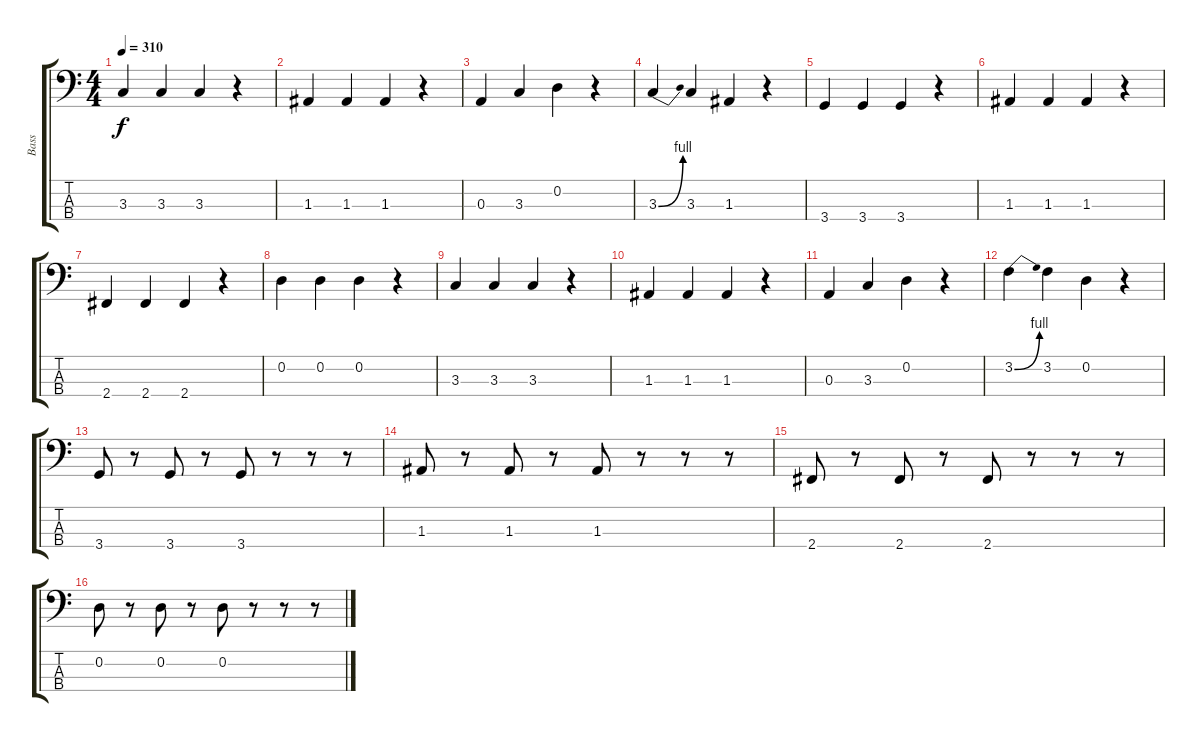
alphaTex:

\track ("Bass" "Bass") {instrument electricbassfinger}
\staff {score tabs}
\tuning (G2 D2 A1 E1) {hide}
\ts (4 4)
\tempo 310
\clef f4
\ks c
3.3.4{dy f} 3.3.4 3.3.4 r.4 |
1.3.4 1.3.4 1.3.4 r.4 |
0.3.4 3.3.4 0.2.4 r.4 |
3.3{be (bend 0 0 60 4)}.4 3.3.4 1.3.4 r.4 |
3.4.4 3.4.4 3.4.4 r.4 |
1.3.4 1.3.4 1.3.4 r.4 |
2.4.4 2.4.4 2.4.4 r.4 |
0.2.4 0.2.4 0.2.4 r.4 |
3.3.4 3.3.4 3.3.4 r.4 |
1.3.4 1.3.4 1.3.4 r.4 |
0.3.4 3.3.4 0.2.4 r.4 |
3.2{be (bend 0 0 60 4)}.4 3.2.4 0.2.4 r.4 |
3.4.8 r.8 3.4.8 r.8 3.4.8 r.8 r.8 r.8 |
1.3.8 r.8 1.3.8 r.8 1.3.8 r.8 r.8 r.8 |
2.4.8 r.8 2.4.8 r.8 2.4.8 r.8 r.8 r.8 |
0.2.8 r.8 0.2.8 r.8 0.2.8 r.8 r.8 r.8
